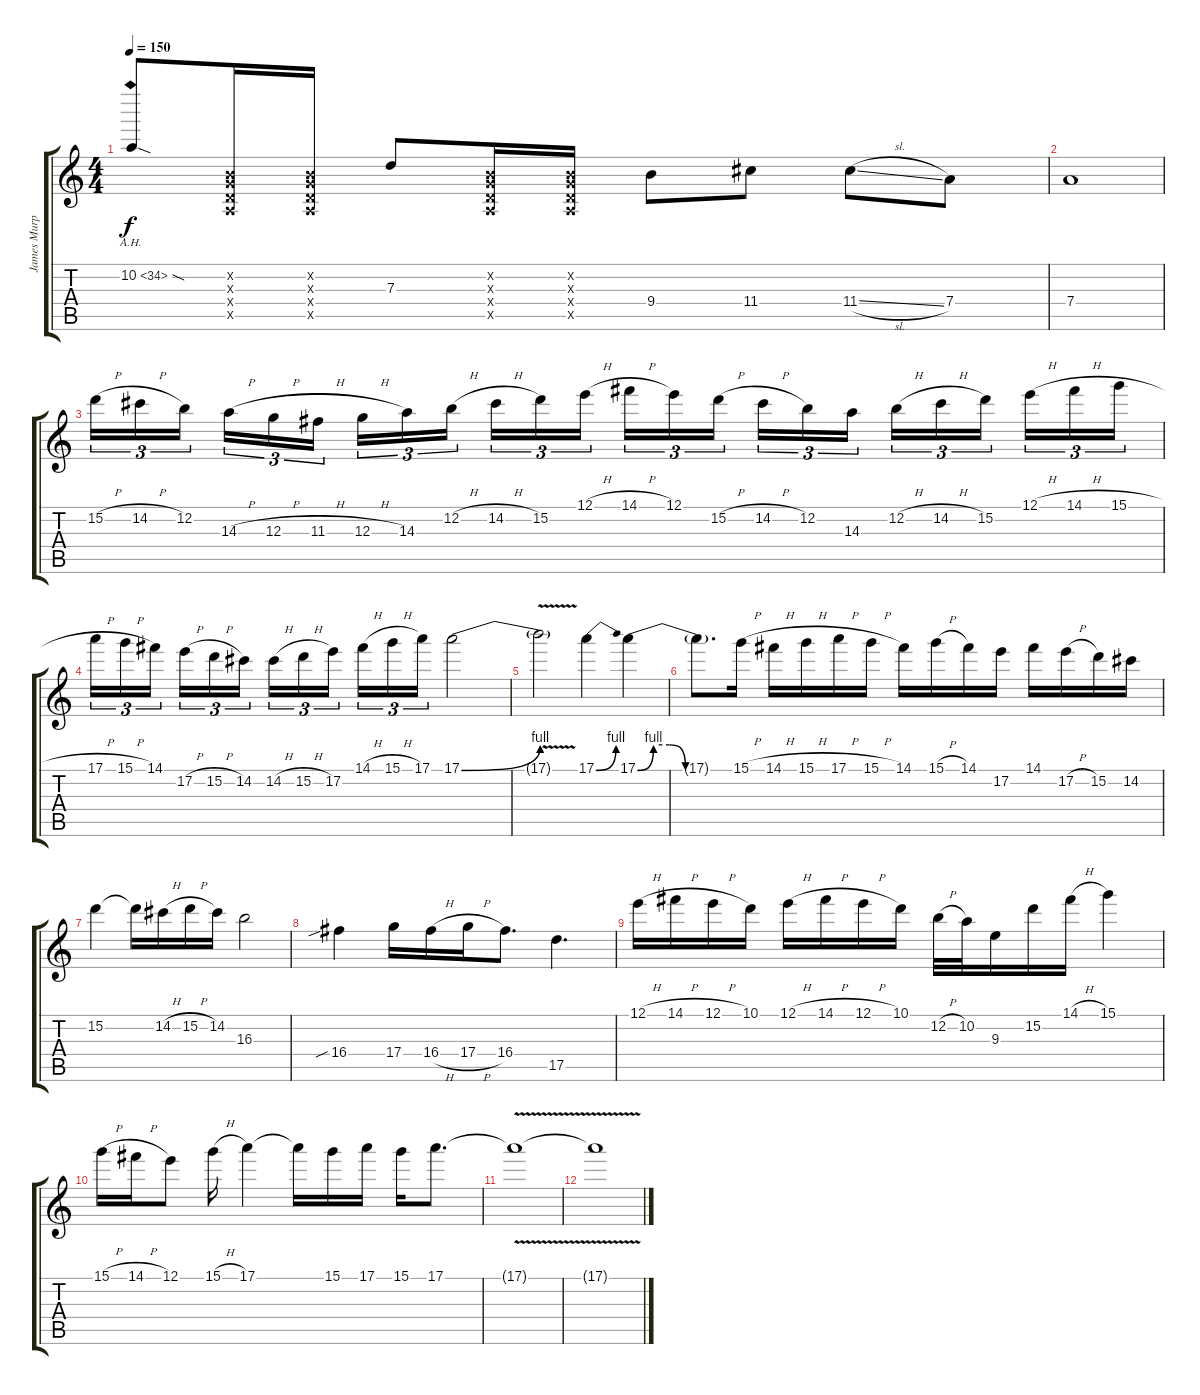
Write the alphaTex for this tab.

\track ("James Murphy" "James Murp") {instrument distortionguitar}
\staff {score tabs}
\tuning (E4 B3 G3 D3 A2 E2) {hide}
\ts (4 4)
\tempo 150
\clef g2
\ks c
10.2{ah 24 sod}.8{dy f} (0.2{x} 0.3{x} 0.4{x} 0.5{x}).16 (0.2{x} 0.3{x} 0.4{x} 0.5{x}).16 7.3.8 (0.2{x} 0.3{x} 0.4{x} 0.5{x}).16 (0.2{x} 0.3{x} 0.4{x} 0.5{x}).16 9.4.8 11.4.8 11.4{sl}.8 7.4.8 |
7.4.1 |
15.2{h}.16{tu (3 2)} 14.2{h}.16{tu (3 2)} 12.2.16{tu (3 2) beam splitsecondary} 14.3{h}.16{tu (3 2)} 12.3{h}.16{tu (3 2)} 11.3{h}.16{tu (3 2)} 12.3{h}.16{tu (3 2)} 14.3.16{tu (3 2)} 12.2{h}.16{tu (3 2) beam splitsecondary} 14.2{h}.16{tu (3 2)} 15.2.16{tu (3 2)} 12.1{h}.16{tu (3 2)} 14.1{h}.16{tu (3 2)} 12.1.16{tu (3 2)} 15.2{h}.16{tu (3 2) beam splitsecondary} 14.2{h}.16{tu (3 2)} 12.2.16{tu (3 2)} 14.3.16{tu (3 2)} 12.2{h}.16{tu (3 2)} 14.2{h}.16{tu (3 2)} 15.2.16{tu (3 2) beam splitsecondary} 12.1{h}.16{tu (3 2)} 14.1{h}.16{tu (3 2)} 15.1{h}.16{tu (3 2)} |
17.1{h}.16{tu (3 2)} 15.1{h}.16{tu (3 2)} 14.1.16{tu (3 2) beam splitsecondary} 17.2{h}.16{tu (3 2)} 15.2{h}.16{tu (3 2)} 14.2.16{tu (3 2)} 14.2{h}.16{tu (3 2)} 15.2{h}.16{tu (3 2)} 17.2.16{tu (3 2) beam splitsecondary} 14.1{h}.16{tu (3 2)} 15.1{h}.16{tu (3 2)} 17.1.16{tu (3 2)} 17.1{be (bend 0 0 60 4)}.2 |
17.1{v t}.2 17.1{be (bend 0 0 60 4)}.4 17.1{be (custom 0 0 10 4 20 4 30 0 60 0)}.4 |
17.1{t}.8{d} 15.1{h}.16 14.1{h}.16 15.1{h}.16 17.1{h}.16 15.1{h}.16 14.1.16 15.1{h}.16 14.1.16 17.2.16 14.1.16 17.2{h}.16 15.2.16 14.2.16 |
15.2.4 15.2{t}.16 14.2{h}.16 15.2{h}.16 14.2.16 16.3.2 |
16.4{sib}.4 17.4.16 16.4{h}.16 17.4{h}.16 16.4.8{d} 17.5.4{d} |
12.1{h}.16 14.1{h}.16 12.1{h}.16 10.1.16 12.1{h}.16 14.1{h}.16 12.1{h}.16 10.1.16 12.2{h}.32 10.2.32 9.3.16 15.2.16 14.1{h}.16 15.1.4 |
15.1{h}.16 14.1{h}.16 12.1.8 15.1{h}.16 17.1.4 17.1{t}.16 15.1.16 17.1.16 15.1.16 17.1.8{d} |
17.1{v t}.1 |
17.1{t}.1
